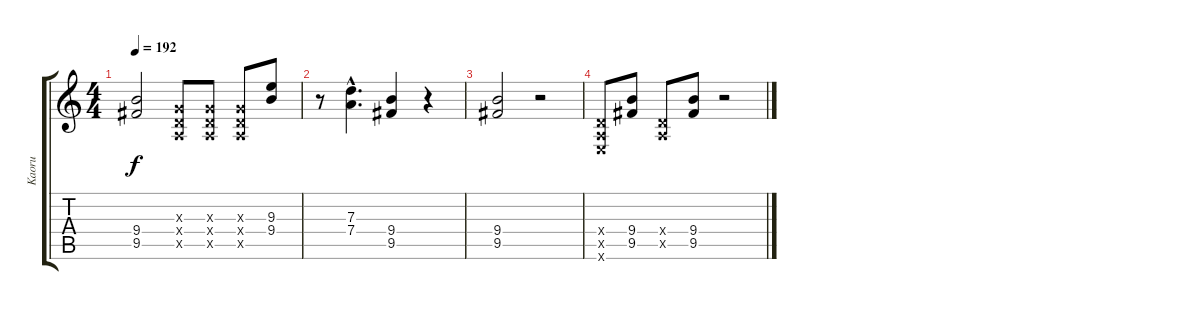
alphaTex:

\track ("Kaoru" "Kaoru") {instrument distortionguitar}
\staff {score tabs}
\tuning (E4 B3 G3 D3 A2 E2) {hide}
\ts (4 4)
\tempo 192
\clef g2
\ks c
(9.4 9.5).2{dy f} (0.3{x} 0.4{x} 0.5{x}).8 (0.3{x} 0.4{x} 0.5{x}).8 (0.3{x} 0.4{x} 0.5{x}).8 (9.3 9.4).8 |
r.8 (7.3{hac} 7.4{hac}).4{d} (9.4 9.5).4 r.4 |
(9.4 9.5).2 r.2 |
(0.4{x} 0.5{x} 0.6{x}).8 (9.4 9.5).8 (0.4{x} 0.5{x}).8 (9.4 9.5).8 r.2
